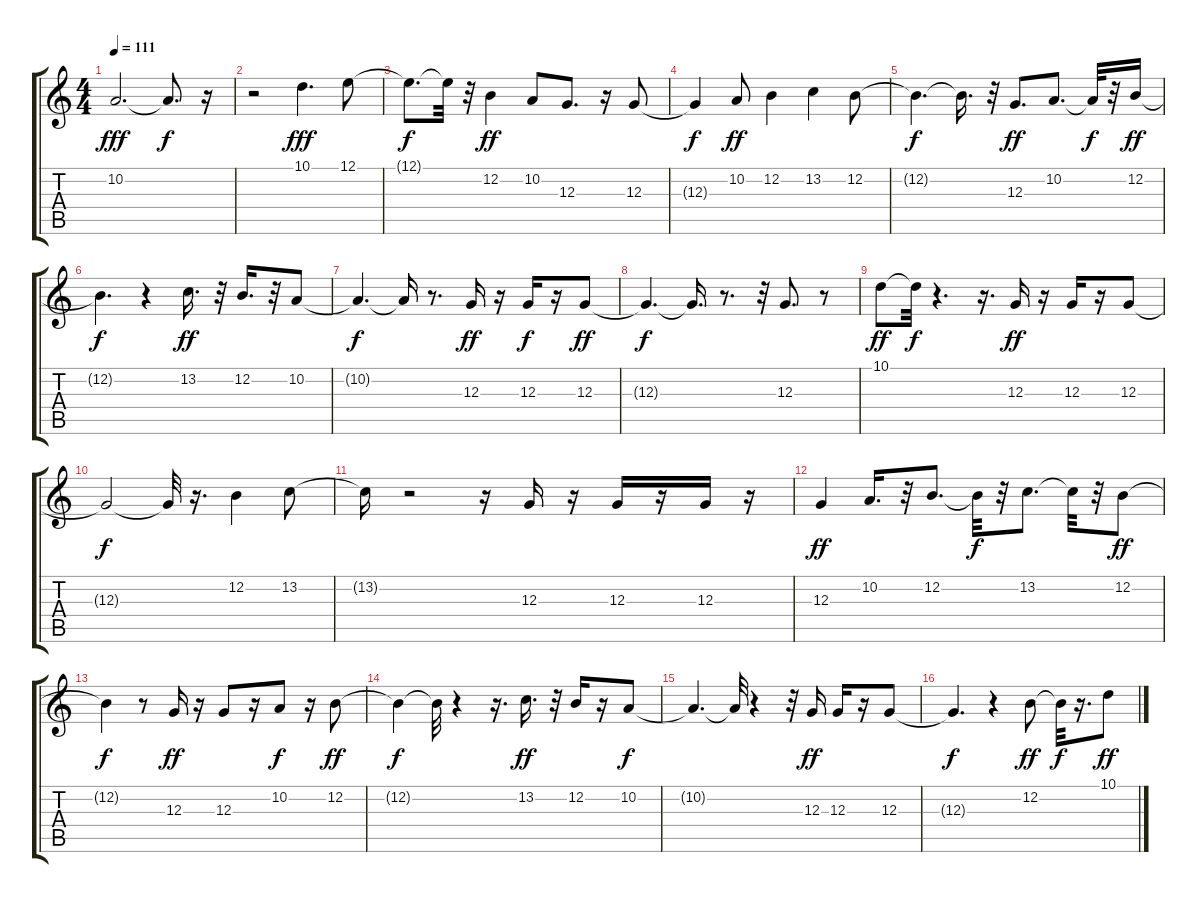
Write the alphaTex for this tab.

\track "" {instrument pad1newage}
\staff {score tabs}
\tuning (E4 B3 G3 D3 A2 E2) {hide}
\ts (4 4)
\tempo 111
\clef g2
\ks c
10.2.2{d dy fff} 10.2{t}.8{d dy f} r.16 |
r.2 10.1.4{d dy fff} 12.1.8 |
12.1{t}.8{d dy f} 12.1{t}.32 r.32 12.2.4{dy ff} 10.2.8 12.3.8{d} r.16 12.3.8 |
12.3{t}.4{dy f} 10.2.8{dy ff} 12.2.4 13.2.4 12.2.8 |
12.2{t}.4{d dy f} 12.2{t}.16{d} r.32 12.3.8{d dy ff} 10.2.8{d} 10.2{t}.32{dy f} r.32 12.2.16{dy ff} |
12.2{t}.4{d dy f} r.4 13.2.16{d dy ff} r.32 12.2.16{d} r.32 10.2.8 |
10.2{t}.4{d dy f} 10.2{t}.16 r.8{d} 12.3.16{dy ff} r.16 12.3.16{dy f} r.16 12.3.8{dy ff} |
12.3{t}.4{d dy f} 12.3{t}.16{d} r.8{d} r.32 12.3.8{d} r.8 |
10.1.8{dy ff} 10.1{t}.32{dy f} r.4{d} r.16{d} 12.3.16{dy ff} r.16 12.3.16 r.16 12.3.8 |
12.3{t}.2{dy f} 12.3{t}.32 r.16{d} 12.2.4 13.2.8 |
13.2{t}.16 r.2 r.16 12.3.16 r.16 12.3.16 r.16 12.3.16 r.16 |
12.3.4{dy ff} 10.2.16{d} r.32 12.2.8{d} 12.2{t}.32{dy f} r.32 13.2.8{d} 13.2{t}.32 r.32 12.2.8{dy ff} |
12.2{t}.4{dy f} r.8 12.3.16{dy ff} r.16 12.3.8 r.16 10.2.8{dy f} r.16 12.2.8{dy ff} |
12.2{t}.4{dy f} 12.2{t}.32 r.4 r.16{d} 13.2.16{d dy ff} r.32 12.2.16 r.16 10.2.8{dy f} |
10.2{t}.4{d} 10.2{t}.32 r.4 r.32 12.3.16{dy ff} 12.3.16 r.16 12.3.8 |
12.3{t}.4{d dy f} r.4 12.2.8{dy ff} 12.2{t}.32{dy f} r.16{d} 10.1.8{dy ff}
